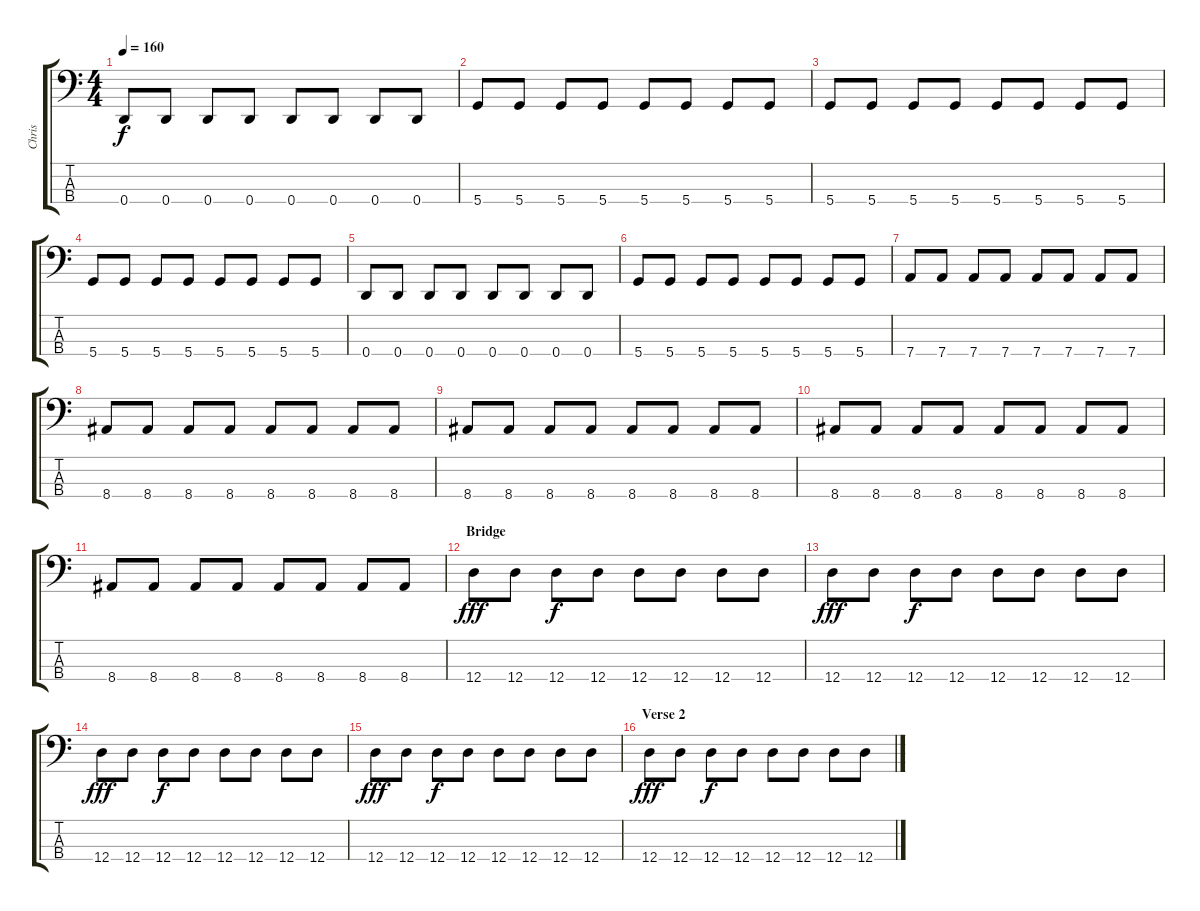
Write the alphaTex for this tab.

\track ("Chris" "Chris") {instrument electricbassfinger}
\staff {score tabs}
\tuning (G2 D2 A1 D1) {hide}
\ts (4 4)
\tempo 160
\clef f4
\ks c
0.4.8{dy f} 0.4.8 0.4.8 0.4.8 0.4.8 0.4.8 0.4.8 0.4.8 |
5.4.8 5.4.8 5.4.8 5.4.8 5.4.8 5.4.8 5.4.8 5.4.8 |
5.4.8 5.4.8 5.4.8 5.4.8 5.4.8 5.4.8 5.4.8 5.4.8 |
5.4.8{instrument lead8bassandlead} 5.4.8 5.4.8 5.4.8 5.4.8 5.4.8 5.4.8 5.4.8 |
0.4.8 0.4.8 0.4.8 0.4.8 0.4.8 0.4.8 0.4.8 0.4.8 |
5.4.8 5.4.8 5.4.8 5.4.8 5.4.8 5.4.8 5.4.8 5.4.8 |
7.4.8 7.4.8 7.4.8 7.4.8 7.4.8 7.4.8 7.4.8 7.4.8 |
8.4.8 8.4.8 8.4.8 8.4.8 8.4.8 8.4.8 8.4.8 8.4.8 |
8.4.8 8.4.8 8.4.8 8.4.8 8.4.8 8.4.8 8.4.8 8.4.8 |
8.4.8 8.4.8 8.4.8 8.4.8 8.4.8 8.4.8 8.4.8 8.4.8 |
8.4.8 8.4.8 8.4.8 8.4.8 8.4.8 8.4.8 8.4.8 8.4.8 |
\section ("" "Bridge")
12.4.8{dy fff instrument electricbassfinger} 12.4.8 12.4.8{dy f} 12.4.8 12.4.8 12.4.8 12.4.8 12.4.8 |
12.4.8{dy fff} 12.4.8 12.4.8{dy f} 12.4.8 12.4.8 12.4.8 12.4.8 12.4.8 |
12.4.8{dy fff} 12.4.8 12.4.8{dy f} 12.4.8 12.4.8 12.4.8 12.4.8 12.4.8 |
12.4.8{dy fff} 12.4.8 12.4.8{dy f} 12.4.8 12.4.8 12.4.8 12.4.8 12.4.8 |
\section ("" "Verse 2")
12.4.8{dy fff} 12.4.8 12.4.8{dy f} 12.4.8 12.4.8 12.4.8 12.4.8 12.4.8
